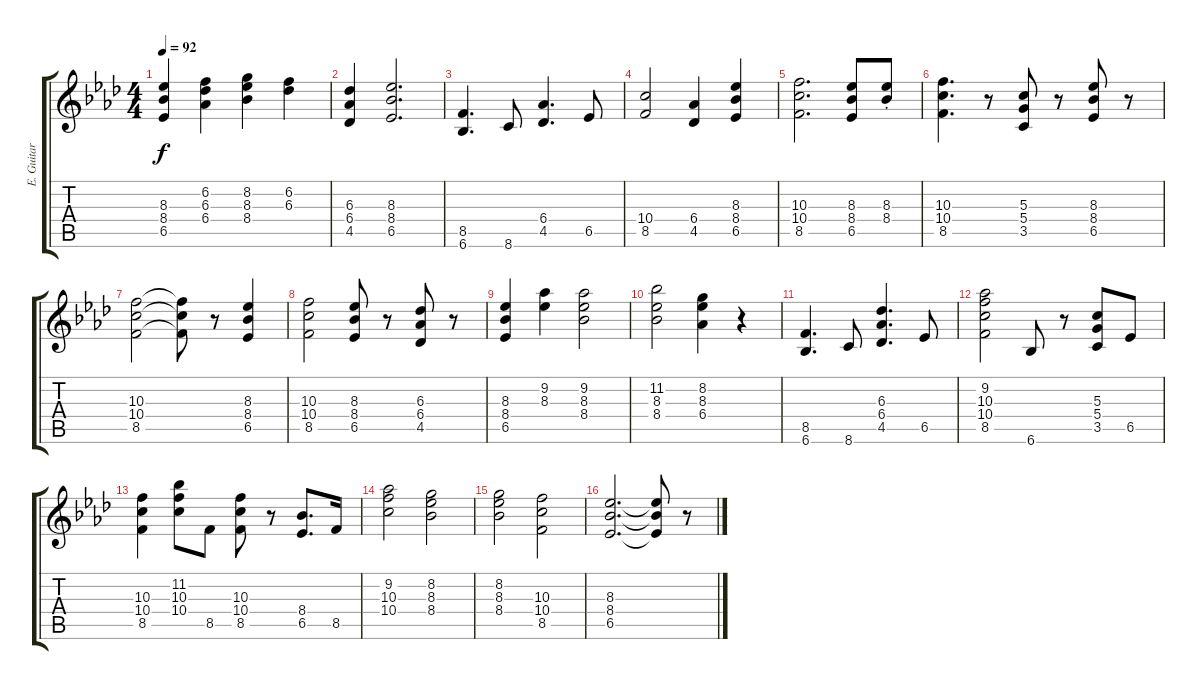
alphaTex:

\track ("E. Guitar I" "E. Guitar ") {instrument overdrivenguitar}
\staff {score tabs}
\tuning (E4 B3 G3 D3 A2 E2) {hide}
\ts (4 4)
\tempo 92
\clef g2
\ks ab
(8.3 8.4 6.5).4{dy f} (6.2 6.3 6.4).4 (8.2 8.3 8.4).4 (6.2 6.3).4 |
(6.3 6.4 4.5).4 (8.3 8.4 6.5).2{d} |
(8.5 6.6).4{d} 8.6.8 (6.4 4.5).4{d} 6.5.8 |
(10.4 8.5).2 (6.4 4.5).4 (8.3 8.4 6.5).4 |
(10.3 10.4 8.5).2{d} (8.3 8.4 6.5).8 (8.3{st} 8.4{st}).8 |
(10.3 10.4 8.5).4{d} r.8 (5.3 5.4 3.5).8 r.8 (8.3 8.4 6.5).8 r.8 |
(10.3 10.4 8.5).2 (10.3{t} 10.4{t} 8.5{t}).8 r.8 (8.3 8.4 6.5).4 |
(10.3 10.4 8.5).2 (8.3 8.4 6.5).8 r.8 (6.3 6.4 4.5).8 r.8 |
(8.3 8.4 6.5).4 (9.2 8.3).4 (9.2 8.3 8.4).2 |
(11.2 8.3 8.4).2 (8.2 8.3 6.4).4 r.4 |
(8.5 6.6).4{d} 8.6.8 (6.3 6.4 4.5).4{d} 6.5.8 |
(9.2 10.3 10.4 8.5).2 6.6.8 r.8 (5.3 5.4 3.5).8 6.5.8 |
(10.3 10.4 8.5).4 (11.2 10.3 10.4).8 8.5.8 (10.3 10.4 8.5).8 r.8 (8.4 6.5).8{d} 8.5.16 |
(9.2 10.3 10.4).2 (8.2 8.3 8.4).2 |
(8.2 8.3 8.4).2 (10.3 10.4 8.5).2 |
(8.3 8.4 6.5).2{d} (8.3{t} 8.4{t} 6.5{t}).8 r.8
